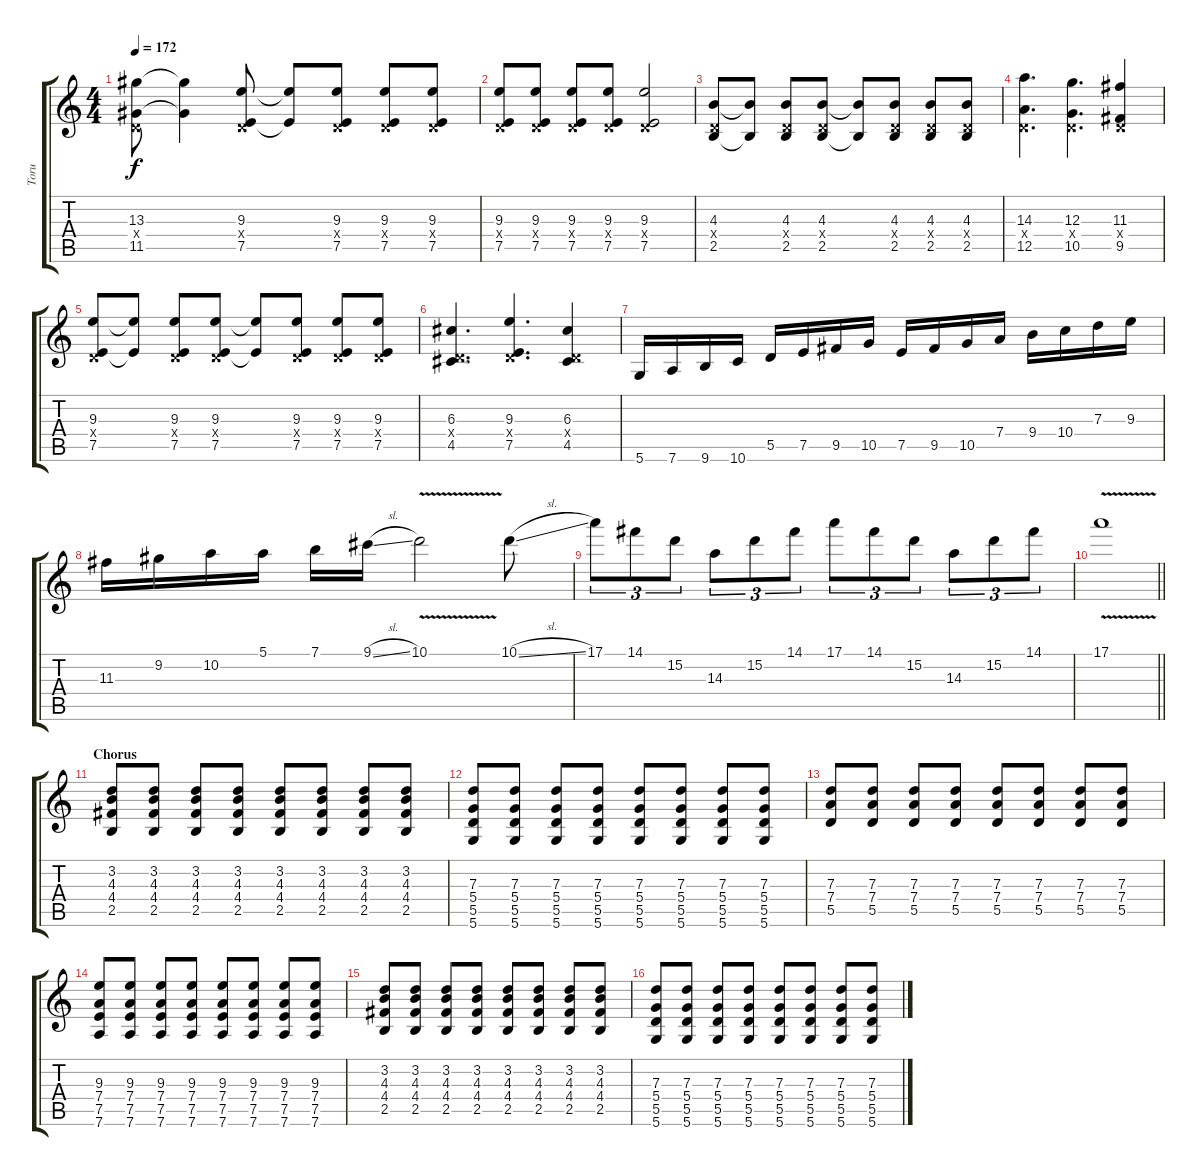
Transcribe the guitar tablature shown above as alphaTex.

\track ("Toru" "Toru") {instrument overdrivenguitar}
\staff {score tabs}
\tuning (E4 B3 G3 D3 A2 D2) {hide}
\ts (4 4)
\tempo 172
\clef g2
\ks c
(13.3 0.4{x} 11.5).8{dy f} (13.3{t} 11.5{t}).4 (9.3 0.4{x} 7.5).8 (9.3{t} 7.5{t}).8 (9.3 0.4{x} 7.5).8 (9.3 0.4{x} 7.5).8 (9.3 0.4{x} 7.5).8 |
(9.3 0.4{x} 7.5).8 (9.3 0.4{x} 7.5).8 (9.3 0.4{x} 7.5).8 (9.3 0.4{x} 7.5).8 (9.3 0.4{x} 7.5).2 |
(4.3 0.4{x} 2.5).8 (4.3{t} 2.5{t}).8 (4.3 0.4{x} 2.5).8 (4.3 0.4{x} 2.5).8 (4.3{t} 2.5{t}).8 (4.3 0.4{x} 2.5).8 (4.3 0.4{x} 2.5).8 (4.3 0.4{x} 2.5).8 |
(14.3 0.4{x} 12.5).4{d} (12.3 0.4{x} 10.5).4{d} (11.3 0.4{x} 9.5).4 |
(9.3 0.4{x} 7.5).8 (9.3{t} 7.5{t}).8 (9.3 0.4{x} 7.5).8 (9.3 0.4{x} 7.5).8 (9.3{t} 7.5{t}).8 (9.3 0.4{x} 7.5).8 (9.3 0.4{x} 7.5).8 (9.3 0.4{x} 7.5).8 |
(6.3 0.4{x} 4.5).4{d} (9.3 0.4{x} 7.5).4{d} (6.3 0.4{x} 4.5).4 |
5.6.16 7.6.16 9.6.16 10.6.16 5.5.16 7.5.16 9.5.16 10.5.16 7.5.16 9.5.16 10.5.16 7.4.16 9.4.16 10.4.16 7.3.16 9.3.16 |
11.3.16 9.2.16 10.2.16 5.1.16 7.1.16 9.1{sl}.16 10.1{v}.2 10.1{sl}.8 |
17.1.8{tu (3 2)} 14.1.8{tu (3 2)} 15.2.8{tu (3 2)} 14.3.8{tu (3 2)} 15.2.8{tu (3 2)} 14.1.8{tu (3 2)} 17.1.8{tu (3 2)} 14.1.8{tu (3 2)} 15.2.8{tu (3 2)} 14.3.8{tu (3 2)} 15.2.8{tu (3 2)} 14.1.8{tu (3 2)} |
\barLineRight lightlight
17.1{v}.1 |
\section ("" "Chorus")
(3.2 4.3 4.4 2.5).8{instrument overdrivenguitar} (3.2 4.3 4.4 2.5).8 (3.2 4.3 4.4 2.5).8 (3.2 4.3 4.4 2.5).8 (3.2 4.3 4.4 2.5).8 (3.2 4.3 4.4 2.5).8 (3.2 4.3 4.4 2.5).8 (3.2 4.3 4.4 2.5).8 |
(7.3 5.4 5.5 5.6).8 (7.3 5.4 5.5 5.6).8 (7.3 5.4 5.5 5.6).8 (7.3 5.4 5.5 5.6).8 (7.3 5.4 5.5 5.6).8 (7.3 5.4 5.5 5.6).8 (7.3 5.4 5.5 5.6).8 (7.3 5.4 5.5 5.6).8 |
(7.3 7.4 5.5).8 (7.3 7.4 5.5).8 (7.3 7.4 5.5).8 (7.3 7.4 5.5).8 (7.3 7.4 5.5).8 (7.3 7.4 5.5).8 (7.3 7.4 5.5).8 (7.3 7.4 5.5).8 |
(9.3 7.4 7.5 7.6).8 (9.3 7.4 7.5 7.6).8 (9.3 7.4 7.5 7.6).8 (9.3 7.4 7.5 7.6).8 (9.3 7.4 7.5 7.6).8 (9.3 7.4 7.5 7.6).8 (9.3 7.4 7.5 7.6).8 (9.3 7.4 7.5 7.6).8 |
(3.2 4.3 4.4 2.5).8 (3.2 4.3 4.4 2.5).8 (3.2 4.3 4.4 2.5).8 (3.2 4.3 4.4 2.5).8 (3.2 4.3 4.4 2.5).8 (3.2 4.3 4.4 2.5).8 (3.2 4.3 4.4 2.5).8 (3.2 4.3 4.4 2.5).8 |
(7.3 5.4 5.5 5.6).8 (7.3 5.4 5.5 5.6).8 (7.3 5.4 5.5 5.6).8 (7.3 5.4 5.5 5.6).8 (7.3 5.4 5.5 5.6).8 (7.3 5.4 5.5 5.6).8 (7.3 5.4 5.5 5.6).8 (7.3 5.4 5.5 5.6).8
